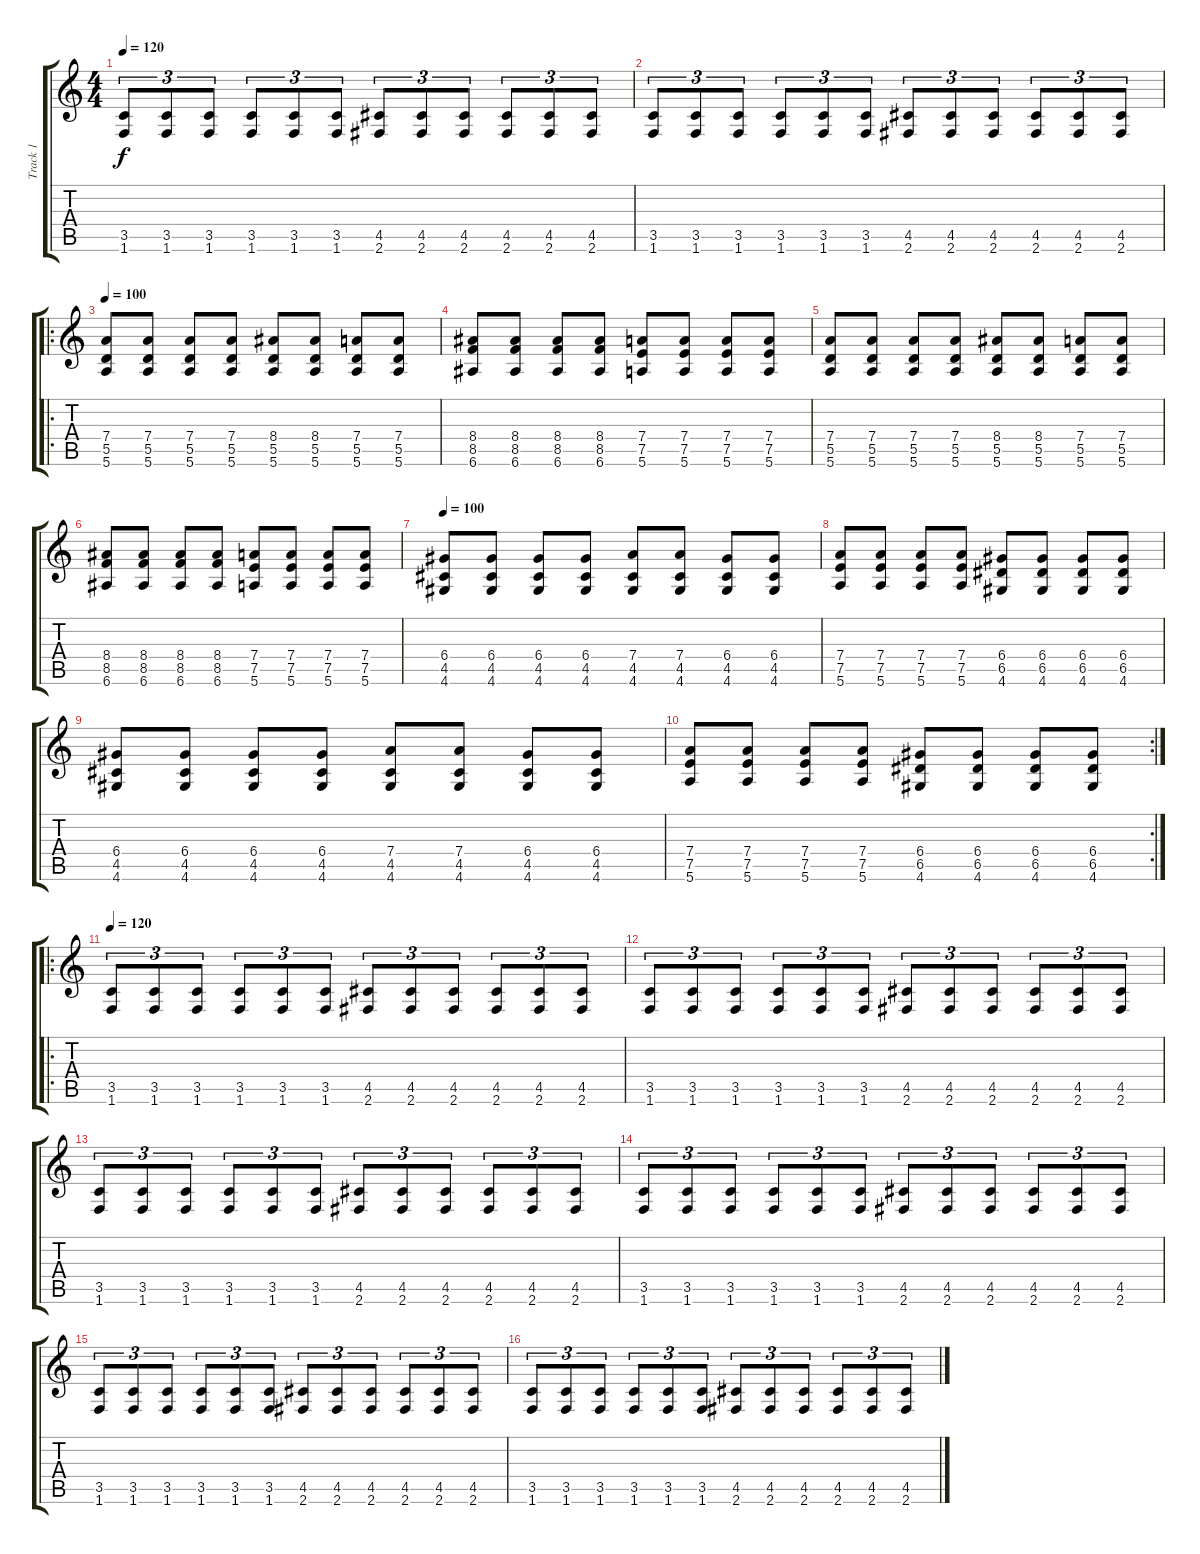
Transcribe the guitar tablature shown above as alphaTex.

\track ("Track 1" "Track 1") {instrument distortionguitar}
\staff {score tabs}
\tuning (E4 B3 G3 D3 A2 E2) {hide}
\ts (4 4)
\tempo 120
\clef g2
\ks c
(3.5 1.6).8{tu (3 2) dy f} (3.5 1.6).8{tu (3 2)} (3.5 1.6).8{tu (3 2)} (3.5 1.6).8{tu (3 2)} (3.5 1.6).8{tu (3 2)} (3.5 1.6).8{tu (3 2)} (4.5 2.6).8{tu (3 2)} (4.5 2.6).8{tu (3 2)} (4.5 2.6).8{tu (3 2)} (4.5 2.6).8{tu (3 2)} (4.5 2.6).8{tu (3 2)} (4.5 2.6).8{tu (3 2)} |
(3.5 1.6).8{tu (3 2)} (3.5 1.6).8{tu (3 2)} (3.5 1.6).8{tu (3 2)} (3.5 1.6).8{tu (3 2)} (3.5 1.6).8{tu (3 2)} (3.5 1.6).8{tu (3 2)} (4.5 2.6).8{tu (3 2)} (4.5 2.6).8{tu (3 2)} (4.5 2.6).8{tu (3 2)} (4.5 2.6).8{tu (3 2)} (4.5 2.6).8{tu (3 2)} (4.5 2.6).8{tu (3 2)} |
\ro
\tempo 100
(7.4 5.5 5.6).8 (7.4 5.5 5.6).8 (7.4 5.5 5.6).8 (7.4 5.5 5.6).8 (8.4 5.5 5.6).8 (8.4 5.5 5.6).8 (7.4 5.5 5.6).8 (7.4 5.5 5.6).8 |
(8.4 8.5 6.6).8 (8.4 8.5 6.6).8 (8.4 8.5 6.6).8 (8.4 8.5 6.6).8 (7.4 7.5 5.6).8 (7.4 7.5 5.6).8 (7.4 7.5 5.6).8 (7.4 7.5 5.6).8 |
(7.4 5.5 5.6).8 (7.4 5.5 5.6).8 (7.4 5.5 5.6).8 (7.4 5.5 5.6).8 (8.4 5.5 5.6).8 (8.4 5.5 5.6).8 (7.4 5.5 5.6).8 (7.4 5.5 5.6).8 |
(8.4 8.5 6.6).8 (8.4 8.5 6.6).8 (8.4 8.5 6.6).8 (8.4 8.5 6.6).8 (7.4 7.5 5.6).8 (7.4 7.5 5.6).8 (7.4 7.5 5.6).8 (7.4 7.5 5.6).8 |
\tempo 100
(6.4 4.5 4.6).8 (6.4 4.5 4.6).8 (6.4 4.5 4.6).8 (6.4 4.5 4.6).8 (7.4 4.5 4.6).8 (7.4 4.5 4.6).8 (6.4 4.5 4.6).8 (6.4 4.5 4.6).8 |
(7.4 7.5 5.6).8 (7.4 7.5 5.6).8 (7.4 7.5 5.6).8 (7.4 7.5 5.6).8 (6.4 6.5 4.6).8 (6.4 6.5 4.6).8 (6.4 6.5 4.6).8 (6.4 6.5 4.6).8 |
(6.4 4.5 4.6).8 (6.4 4.5 4.6).8 (6.4 4.5 4.6).8 (6.4 4.5 4.6).8 (7.4 4.5 4.6).8 (7.4 4.5 4.6).8 (6.4 4.5 4.6).8 (6.4 4.5 4.6).8 |
\rc 2
(7.4 7.5 5.6).8 (7.4 7.5 5.6).8 (7.4 7.5 5.6).8 (7.4 7.5 5.6).8 (6.4 6.5 4.6).8 (6.4 6.5 4.6).8 (6.4 6.5 4.6).8 (6.4 6.5 4.6).8 |
\ro
\tempo 120
(3.5 1.6).8{tu (3 2)} (3.5 1.6).8{tu (3 2)} (3.5 1.6).8{tu (3 2)} (3.5 1.6).8{tu (3 2)} (3.5 1.6).8{tu (3 2)} (3.5 1.6).8{tu (3 2)} (4.5 2.6).8{tu (3 2)} (4.5 2.6).8{tu (3 2)} (4.5 2.6).8{tu (3 2)} (4.5 2.6).8{tu (3 2)} (4.5 2.6).8{tu (3 2)} (4.5 2.6).8{tu (3 2)} |
(3.5 1.6).8{tu (3 2)} (3.5 1.6).8{tu (3 2)} (3.5 1.6).8{tu (3 2)} (3.5 1.6).8{tu (3 2)} (3.5 1.6).8{tu (3 2)} (3.5 1.6).8{tu (3 2)} (4.5 2.6).8{tu (3 2)} (4.5 2.6).8{tu (3 2)} (4.5 2.6).8{tu (3 2)} (4.5 2.6).8{tu (3 2)} (4.5 2.6).8{tu (3 2)} (4.5 2.6).8{tu (3 2)} |
(3.5 1.6).8{tu (3 2)} (3.5 1.6).8{tu (3 2)} (3.5 1.6).8{tu (3 2)} (3.5 1.6).8{tu (3 2)} (3.5 1.6).8{tu (3 2)} (3.5 1.6).8{tu (3 2)} (4.5 2.6).8{tu (3 2)} (4.5 2.6).8{tu (3 2)} (4.5 2.6).8{tu (3 2)} (4.5 2.6).8{tu (3 2)} (4.5 2.6).8{tu (3 2)} (4.5 2.6).8{tu (3 2)} |
(3.5 1.6).8{tu (3 2)} (3.5 1.6).8{tu (3 2)} (3.5 1.6).8{tu (3 2)} (3.5 1.6).8{tu (3 2)} (3.5 1.6).8{tu (3 2)} (3.5 1.6).8{tu (3 2)} (4.5 2.6).8{tu (3 2)} (4.5 2.6).8{tu (3 2)} (4.5 2.6).8{tu (3 2)} (4.5 2.6).8{tu (3 2)} (4.5 2.6).8{tu (3 2)} (4.5 2.6).8{tu (3 2)} |
(3.5 1.6).8{tu (3 2)} (3.5 1.6).8{tu (3 2)} (3.5 1.6).8{tu (3 2)} (3.5 1.6).8{tu (3 2)} (3.5 1.6).8{tu (3 2)} (3.5 1.6).8{tu (3 2)} (4.5 2.6).8{tu (3 2)} (4.5 2.6).8{tu (3 2)} (4.5 2.6).8{tu (3 2)} (4.5 2.6).8{tu (3 2)} (4.5 2.6).8{tu (3 2)} (4.5 2.6).8{tu (3 2)} |
(3.5 1.6).8{tu (3 2)} (3.5 1.6).8{tu (3 2)} (3.5 1.6).8{tu (3 2)} (3.5 1.6).8{tu (3 2)} (3.5 1.6).8{tu (3 2)} (3.5 1.6).8{tu (3 2)} (4.5 2.6).8{tu (3 2)} (4.5 2.6).8{tu (3 2)} (4.5 2.6).8{tu (3 2)} (4.5 2.6).8{tu (3 2)} (4.5 2.6).8{tu (3 2)} (4.5 2.6).8{tu (3 2)}
